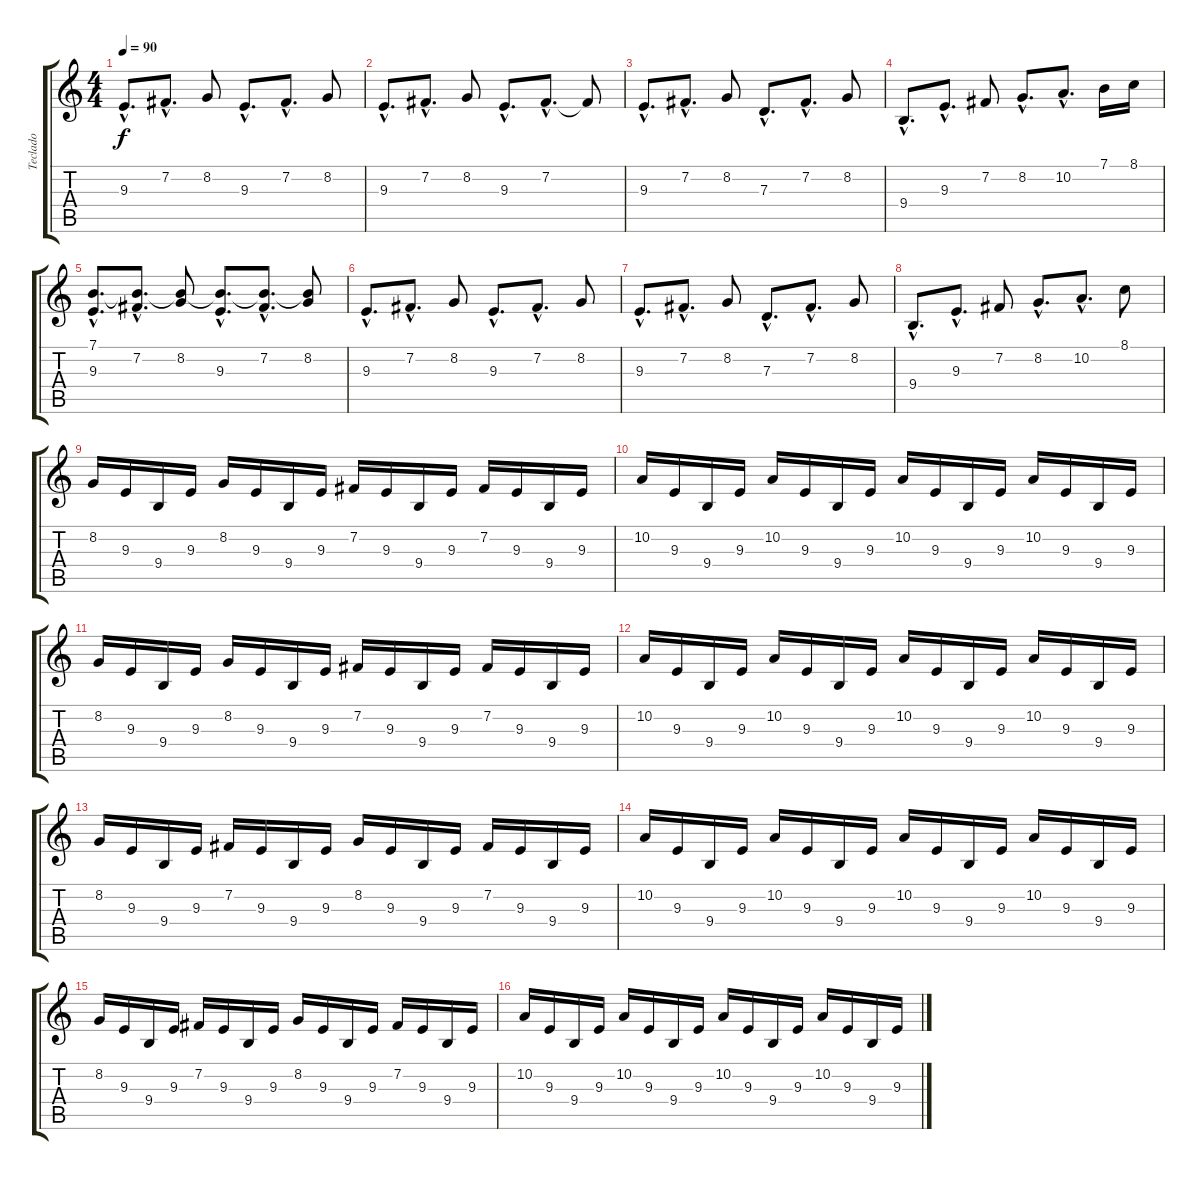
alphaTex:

\track ("Teclado" "Teclado") {instrument electricgrandpiano}
\staff {score tabs}
\tuning (E4 B3 G3 D3 A2 E2) {hide}
\ts (4 4)
\tempo 90
\clef g2
\ks c
9.3{hac}.8{d dy f instrument electricgrandpiano} 7.2{hac}.8{d} 8.2.8 9.3{hac}.8{d} 7.2{hac}.8{d} 8.2.8 |
9.3{hac}.8{d} 7.2{hac}.8{d} 8.2.8 9.3{hac}.8{d} 7.2{hac}.8{d} 7.2{t}.8 |
9.3{hac}.8{d} 7.2{hac}.8{d} 8.2.8 7.3{hac}.8{d} 7.2{hac}.8{d} 8.2.8 |
9.4{hac}.8{d} 9.3{hac}.8{d} 7.2.8 8.2{hac}.8{d} 10.2{hac}.8{d} 7.1.16 8.1.16 |
(7.1{hac} 9.3{hac}).8{d} (7.1{hac t} 7.2{hac}).8{d} (7.1{t} 8.2).8 (7.1{hac t} 9.3{hac}).8{d} (7.1{hac t} 7.2{hac}).8{d} (7.1{t} 8.2).8 |
9.3{hac}.8{d} 7.2{hac}.8{d} 8.2.8 9.3{hac}.8{d} 7.2{hac}.8{d} 8.2.8 |
9.3{hac}.8{d} 7.2{hac}.8{d} 8.2.8 7.3{hac}.8{d} 7.2{hac}.8{d} 8.2.8 |
9.4{hac}.8{d} 9.3{hac}.8{d} 7.2.8 8.2{hac}.8{d} 10.2{hac}.8{d} 8.1.8 |
8.2.16 9.3.16 9.4.16 9.3.16 8.2.16 9.3.16 9.4.16 9.3.16 7.2.16 9.3.16 9.4.16 9.3.16 7.2.16 9.3.16 9.4.16 9.3.16 |
10.2.16 9.3.16 9.4.16 9.3.16 10.2.16 9.3.16 9.4.16 9.3.16 10.2.16 9.3.16 9.4.16 9.3.16 10.2.16 9.3.16 9.4.16 9.3.16 |
8.2.16 9.3.16 9.4.16 9.3.16 8.2.16 9.3.16 9.4.16 9.3.16 7.2.16 9.3.16 9.4.16 9.3.16 7.2.16 9.3.16 9.4.16 9.3.16 |
10.2.16 9.3.16 9.4.16 9.3.16 10.2.16 9.3.16 9.4.16 9.3.16 10.2.16 9.3.16 9.4.16 9.3.16 10.2.16 9.3.16 9.4.16 9.3.16 |
8.2.16 9.3.16 9.4.16 9.3.16 7.2.16 9.3.16 9.4.16 9.3.16 8.2.16 9.3.16 9.4.16 9.3.16 7.2.16 9.3.16 9.4.16 9.3.16 |
10.2.16 9.3.16 9.4.16 9.3.16 10.2.16 9.3.16 9.4.16 9.3.16 10.2.16 9.3.16 9.4.16 9.3.16 10.2.16 9.3.16 9.4.16 9.3.16 |
8.2.16 9.3.16 9.4.16 9.3.16 7.2.16 9.3.16 9.4.16 9.3.16 8.2.16 9.3.16 9.4.16 9.3.16 7.2.16 9.3.16 9.4.16 9.3.16 |
10.2.16 9.3.16 9.4.16 9.3.16 10.2.16 9.3.16 9.4.16 9.3.16 10.2.16 9.3.16 9.4.16 9.3.16 10.2.16 9.3.16 9.4.16 9.3.16
